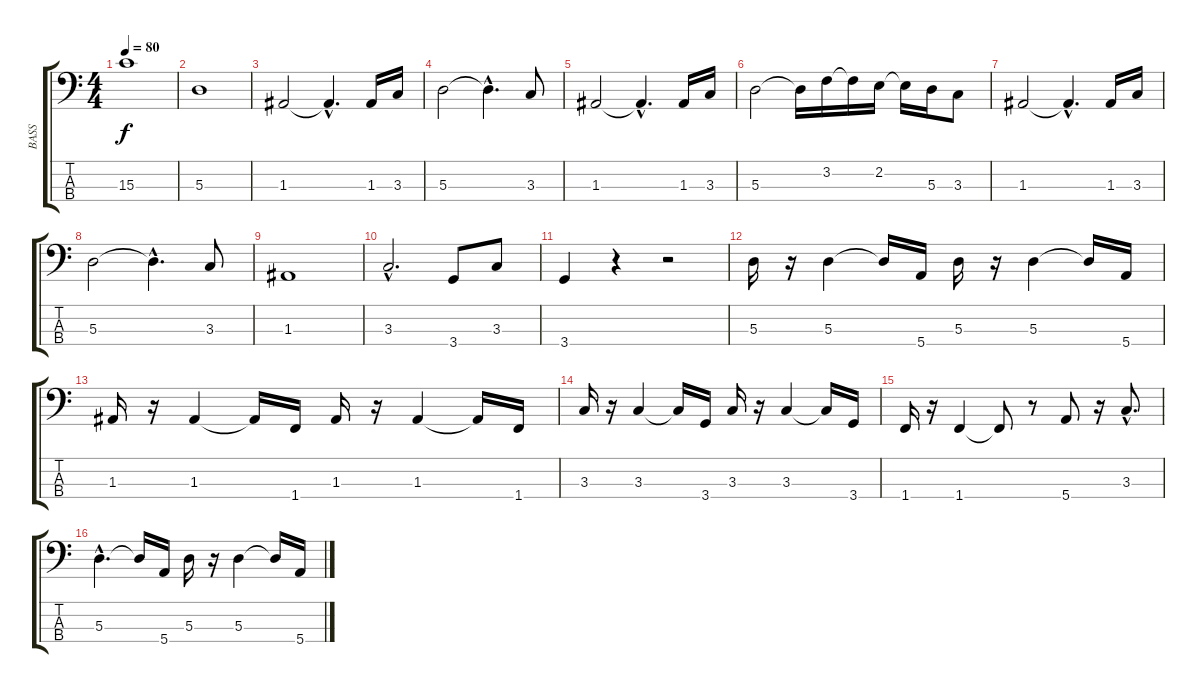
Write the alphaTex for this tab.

\track ("BASS" "BASS") {instrument electricbassfinger}
\staff {score tabs}
\tuning (G2 D2 A1 E1) {hide}
\ts (4 4)
\tempo 80
\clef f4
\ks c
15.3.1{dy f} |
5.3.1 |
1.3.2 1.3{hac t}.4{d} 1.3.16 3.3.16 |
5.3.2 5.3{hac t}.4{d} 3.3.8 |
1.3.2 1.3{hac t}.4{d} 1.3.16 3.3.16 |
5.3.2 5.3{t}.16 3.2.16 3.2{t}.16 2.2.16 2.2{t}.16 5.3.16 3.3.8 |
1.3.2 1.3{hac t}.4{d} 1.3.16 3.3.16 |
5.3.2 5.3{hac t}.4{d} 3.3.8 |
1.3.1 |
3.3{hac}.2{d} 3.4.8 3.3.8 |
3.4.4 r.4 r.2 |
5.3.16 r.16 5.3.4 5.3{t}.16 5.4.16 5.3.16 r.16 5.3.4 5.3{t}.16 5.4.16 |
1.3.16 r.16 1.3.4 1.3{t}.16 1.4.16 1.3.16 r.16 1.3.4 1.3{t}.16 1.4.16 |
3.3.16 r.16 3.3.4 3.3{t}.16 3.4.16 3.3.16 r.16 3.3.4 3.3{t}.16 3.4.16 |
1.4.16 r.16 1.4.4 1.4{t}.8 r.8 5.4.8 r.16 3.3{hac}.8{d} |
5.3{hac}.4{d} 5.3{t}.16 5.4.16 5.3.16 r.16 5.3.4 5.3{t}.16 5.4.16
